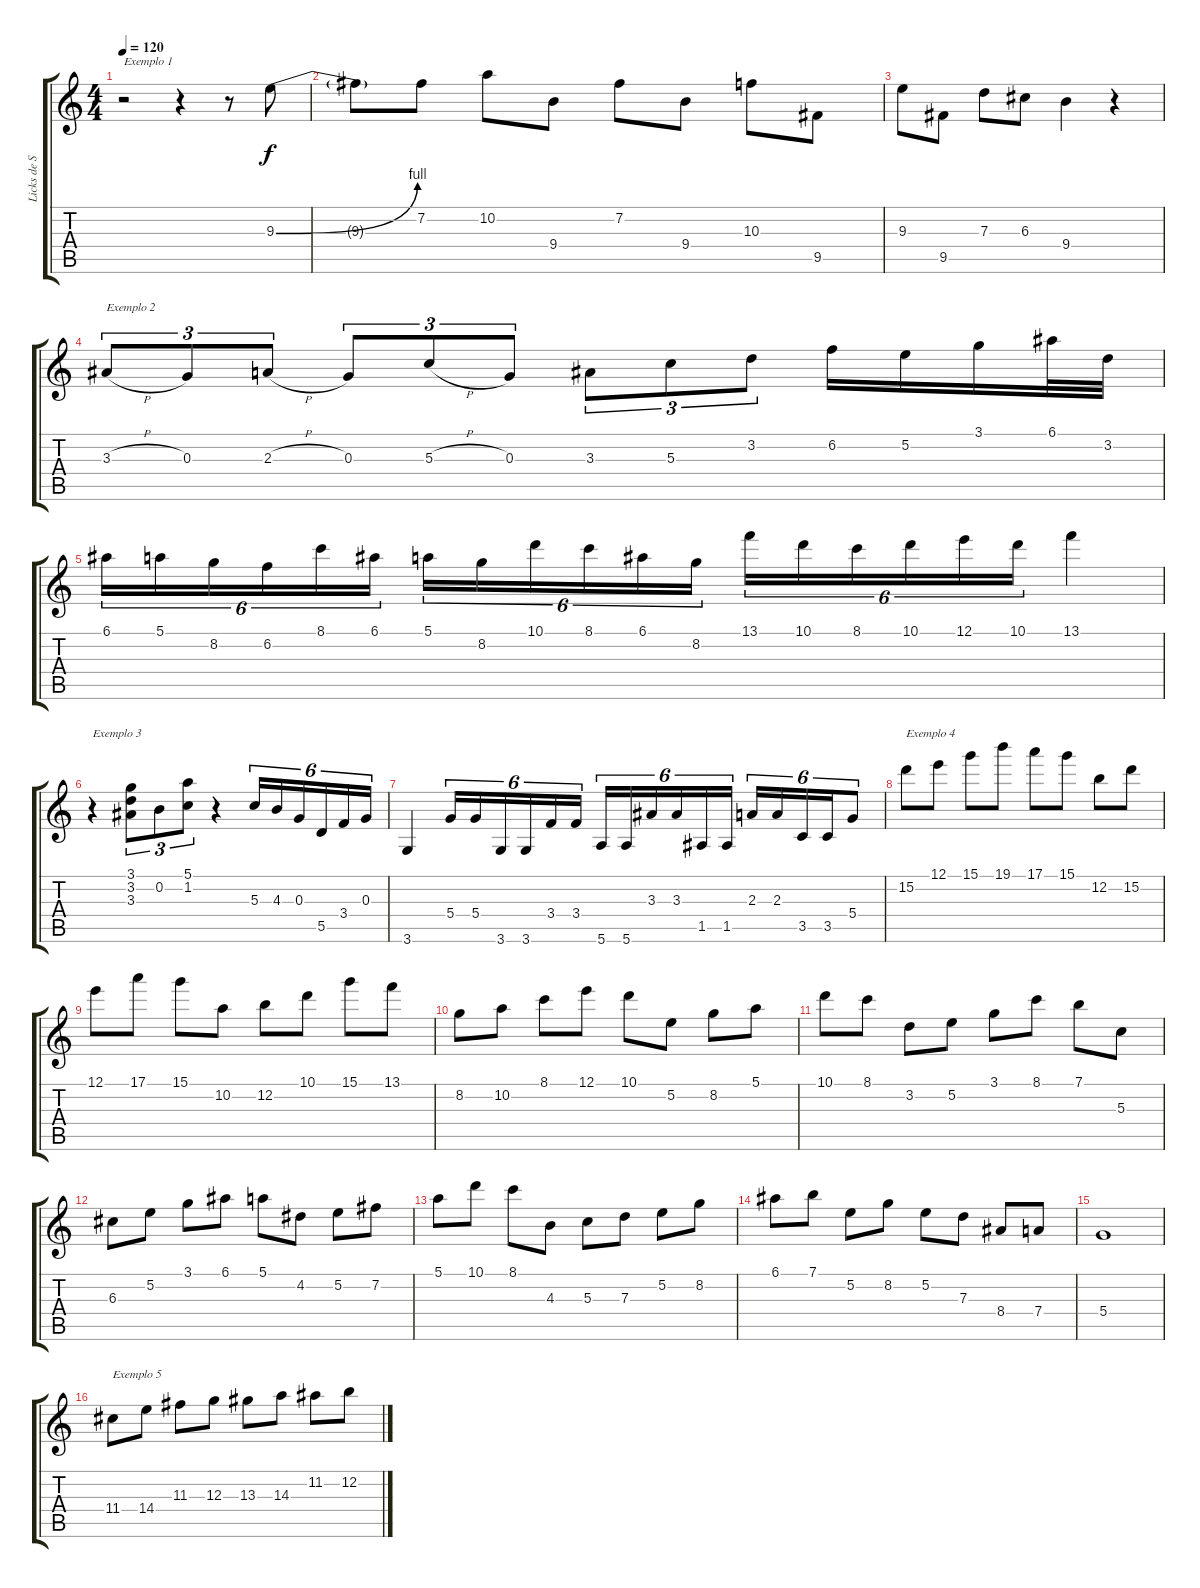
\track ("Licks de Steve Morse" "Licks de S") {instrument overdrivenguitar}
\staff {score tabs}
\tuning (E4 B3 G3 D3 A2 E2) {hide}
\ts (4 4)
\tempo 120
\clef g2
\ks c
r.2{txt "Exemplo 1" dy f instrument overdrivenguitar} r.4 r.8 9.3{be (bend 0 0 60 4)}.8 |
9.3{t}.8 7.2.8 10.2.8 9.4.8 7.2.8 9.4.8 10.3.8 9.5.8 |
9.3.8 9.5.8 7.3.8 6.3.8 9.4.4 r.4 |
3.3{h}.8{tu (3 2) txt "Exemplo 2"} 0.3.8{tu (3 2)} 2.3{h}.8{tu (3 2)} 0.3.8{tu (3 2)} 5.3{h}.8{tu (3 2)} 0.3.8{tu (3 2)} 3.3.8{tu (3 2)} 5.3.8{tu (3 2)} 3.2.8{tu (3 2)} 6.2.16 5.2.16 3.1.16 6.1.32 3.2.32 |
6.1.16{tu (6 4)} 5.1.16{tu (6 4)} 8.2.16{tu (6 4)} 6.2.16{tu (6 4)} 8.1.16{tu (6 4)} 6.1.16{tu (6 4)} 5.1.16{tu (6 4)} 8.2.16{tu (6 4)} 10.1.16{tu (6 4)} 8.1.16{tu (6 4)} 6.1.16{tu (6 4)} 8.2.16{tu (6 4)} 13.1.16{tu (6 4)} 10.1.16{tu (6 4)} 8.1.16{tu (6 4)} 10.1.16{tu (6 4)} 12.1.16{tu (6 4)} 10.1.16{tu (6 4)} 13.1.4 |
r.4{txt "Exemplo 3"} (3.1 3.2 3.3).8{tu (3 2)} 0.2.8{tu (3 2)} (5.1 1.2).8{tu (3 2)} r.4 5.3.16{tu (6 4)} 4.3.16{tu (6 4)} 0.3.16{tu (6 4)} 5.5.16{tu (6 4)} 3.4.16{tu (6 4)} 0.3.16{tu (6 4)} |
3.6.4 5.4.16{tu (6 4)} 5.4.16{tu (6 4)} 3.6.16{tu (6 4)} 3.6.16{tu (6 4)} 3.4.16{tu (6 4)} 3.4.16{tu (6 4)} 5.6.16{tu (6 4)} 5.6.16{tu (6 4)} 3.3.16{tu (6 4)} 3.3.16{tu (6 4)} 1.5.16{tu (6 4)} 1.5.16{tu (6 4)} 2.3.16{tu (6 4)} 2.3.16{tu (6 4)} 3.5.16{tu (6 4)} 3.5.16{tu (6 4)} 5.4.8{tu (6 4)} |
15.2.8{txt "Exemplo 4"} 12.1.8 15.1.8 19.1.8 17.1.8 15.1.8 12.2.8 15.2.8 |
12.1.8 17.1.8 15.1.8 10.2.8 12.2.8 10.1.8 15.1.8 13.1.8 |
8.2.8 10.2.8 8.1.8 12.1.8 10.1.8 5.2.8 8.2.8 5.1.8 |
10.1.8 8.1.8 3.2.8 5.2.8 3.1.8 8.1.8 7.1.8 5.3.8 |
6.3.8 5.2.8 3.1.8 6.1.8 5.1.8 4.2.8 5.2.8 7.2.8 |
5.1.8 10.1.8 8.1.8 4.3.8 5.3.8 7.3.8 5.2.8 8.2.8 |
6.1.8 7.1.8 5.2.8 8.2.8 5.2.8 7.3.8 8.4.8 7.4.8 |
5.4.1 |
11.4.8{txt "Exemplo 5"} 14.4.8 11.3.8 12.3.8 13.3.8 14.3.8 11.2.8 12.2.8
